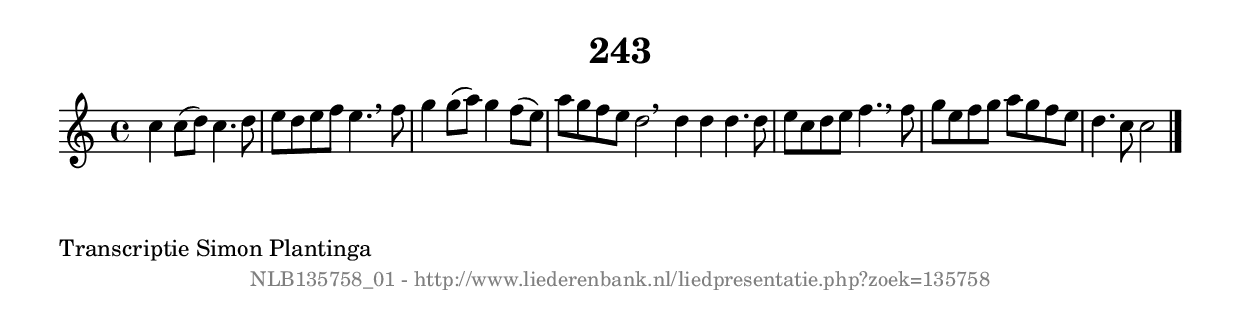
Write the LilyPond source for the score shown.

%
% produced by wce2krn 1.64 (7 June 2014)
%
\version"2.16"
#(append! paper-alist '(("long" . (cons (* 210 mm) (* 2000 mm)))))
#(set-default-paper-size "long")
sb = {\breathe}
mBreak = {\breathe }
bBreak = {\breathe }
x = {\once\override NoteHead #'style = #'cross }
gl=\glissando
itime={\override Staff.TimeSignature #'stencil = ##f }
ficta = {\once\set suggestAccidentals = ##t}
fine = {\once\override Score.RehearsalMark #'self-alignment-X = #1 \mark \markup {\italic{Fine}}}
dc = {\once\override Score.RehearsalMark #'self-alignment-X = #1 \mark \markup {\italic{D.C.}}}
dcf = {\once\override Score.RehearsalMark #'self-alignment-X = #1 \mark \markup {\italic{D.C. al Fine}}}
dcc = {\once\override Score.RehearsalMark #'self-alignment-X = #1 \mark \markup {\italic{D.C. al Coda}}}
ds = {\once\override Score.RehearsalMark #'self-alignment-X = #1 \mark \markup {\italic{D.S.}}}
dsf = {\once\override Score.RehearsalMark #'self-alignment-X = #1 \mark \markup {\italic{D.S. al Fine}}}
dsc = {\once\override Score.RehearsalMark #'self-alignment-X = #1 \mark \markup {\italic{D.S. al Coda}}}
pv = {\set Score.repeatCommands = #'((volta "1"))}
sv = {\set Score.repeatCommands = #'((volta "2"))}
tv = {\set Score.repeatCommands = #'((volta "3"))}
qv = {\set Score.repeatCommands = #'((volta "4"))}
xv = {\set Score.repeatCommands = #'((volta #f))}
\header{ tagline = ""
title = "243"
}
\score {{
\key c \major
\relative g'
{
\set melismaBusyProperties = #'()
\time 4/4
\tempo 4=120
\override Score.MetronomeMark #'transparent = ##t
\override Score.RehearsalMark #'break-visibility = #(vector #t #t #f)
c4 c8( d8) c4. d8 | e8 d8 e8 f8 e4. \sb f8 | g4 g8( a8) g4 f8( e8) | a8 g8 f8 e8 d2 \bar ":|:" \bBreak
d4 d4 d4. d8 | e8 c8 d8 e8 f4. \sb f8 | g8 e8 f8 g8 a8 g8 f8 e8 | d4. c8 c2 \bar "|."
 }}
 \midi { }
 \layout {
            indent = 0.0\cm
}
}
\markup { \wordwrap-string #" 
Transcriptie Simon Plantinga
"}
\markup { \vspace #0 } \markup { \with-color #grey \fill-line { \center-column { \smaller "NLB135758_01 - http://www.liederenbank.nl/liedpresentatie.php?zoek=135758" } } }
